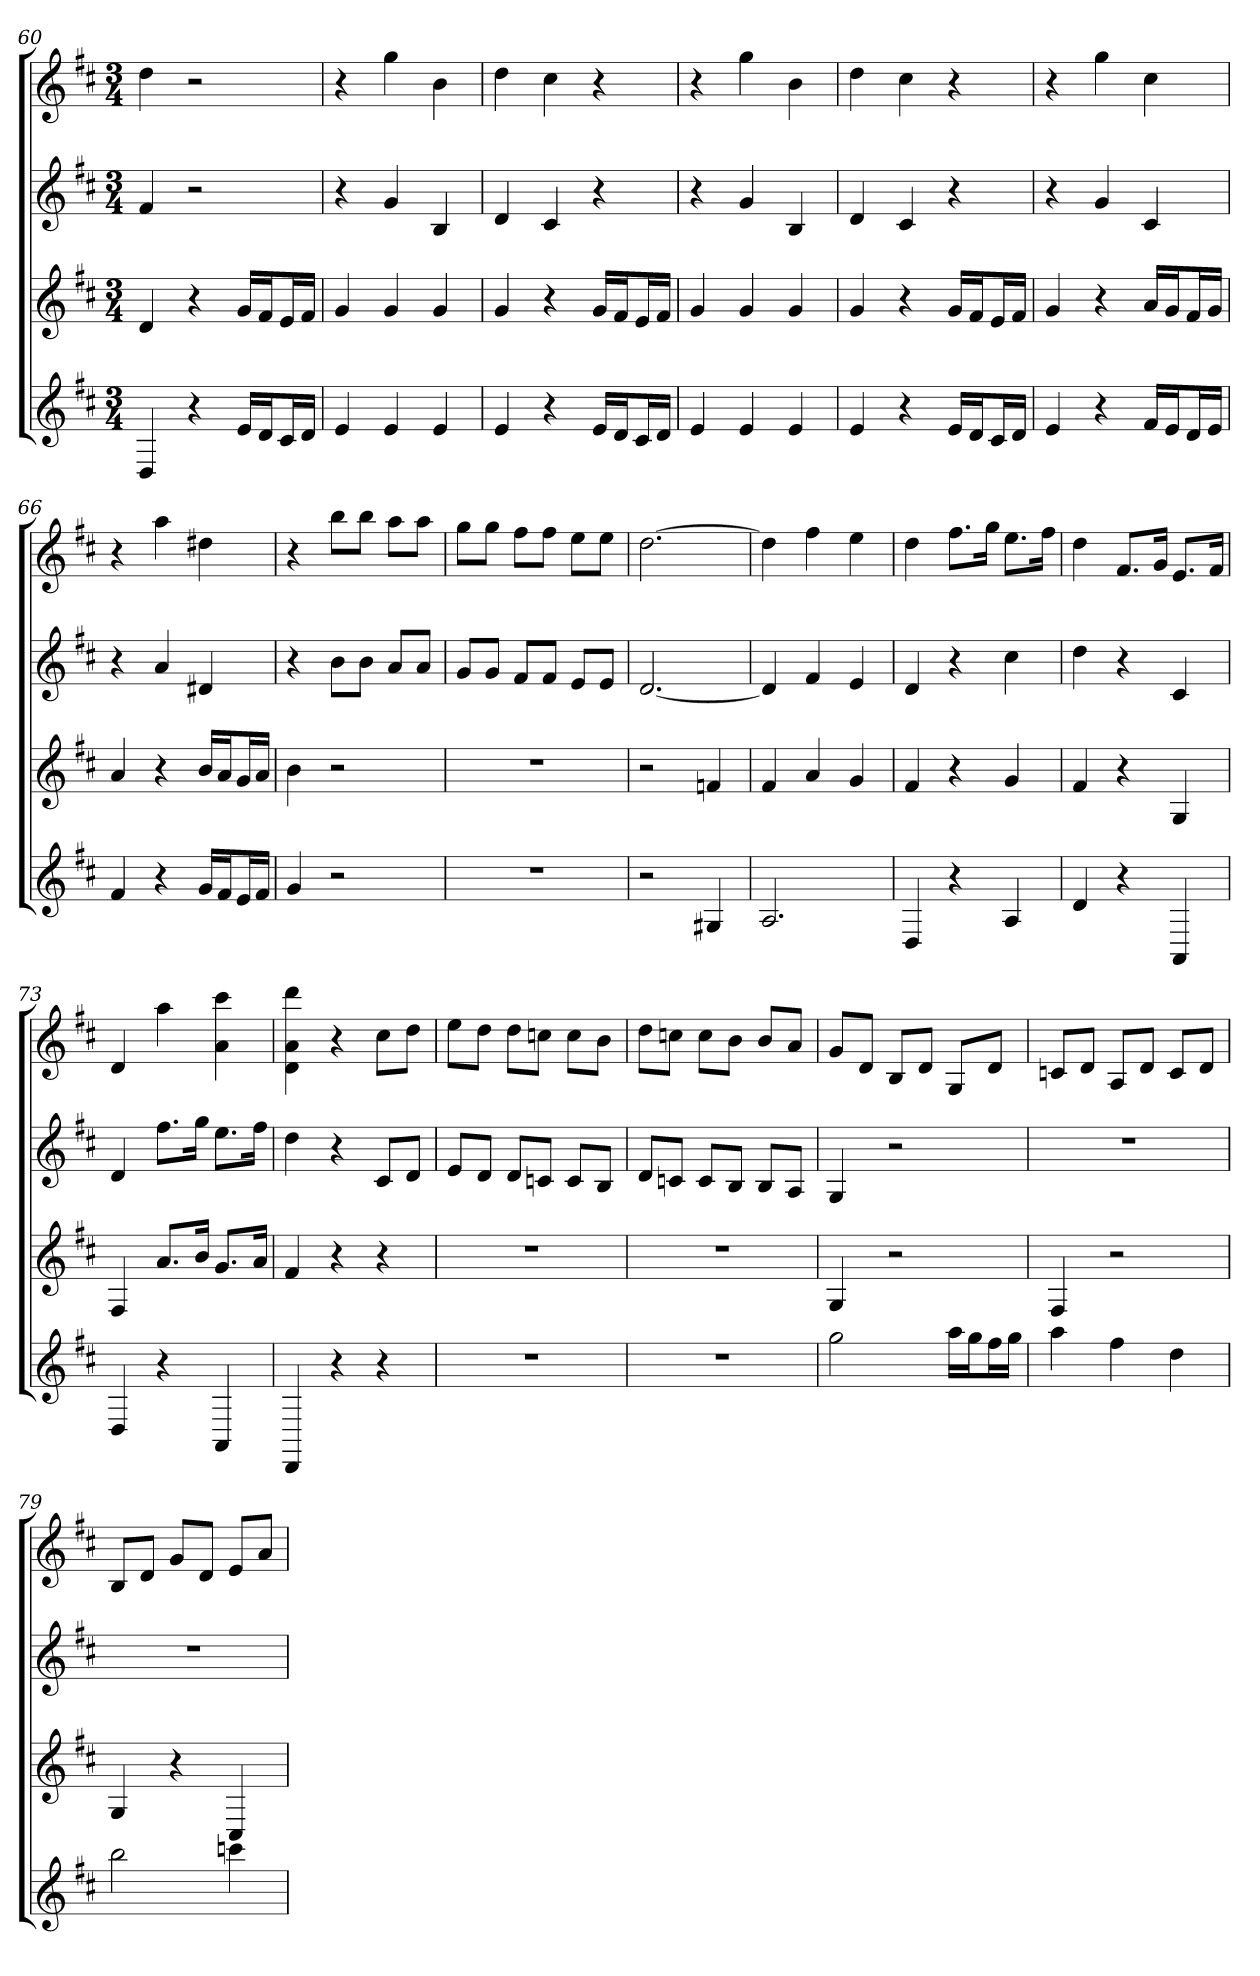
**kern	**kern	**kern	**kern
*part4	*part3	*part2	*part1
*staff4	*staff3	*staff2	*staff1
*k[f#c#]	*k[f#c#]	*k[f#c#]	*k[f#c#]
*D:	*D:	*D:	*D:
*M3/4	*M3/4	*M3/4	*M3/4
=60	=60	=60	=60
4D	4d	4f#	4dd
4r	4r	2r	2r
16eLL	16gLL	.	.
16dJ	16f#J	.	.
16c#L	16eL	.	.
16dJJ	16f#JJ	.	.
=61	=61	=61	=61
4e	4g	4r	4r
4e	4g	4g	4gg
4e	4g	4B	4b
=62	=62	=62	=62
4e	4g	4d	4dd
4r	4r	4c#	4cc#
16eLL	16gLL	4r	4r
16dJ	16f#J	.	.
16c#L	16eL	.	.
16dJJ	16f#JJ	.	.
=63	=63	=63	=63
4e	4g	4r	4r
4e	4g	4g	4gg
4e	4g	4B	4b
=64	=64	=64	=64
4e	4g	4d	4dd
4r	4r	4c#	4cc#
16eLL	16gLL	4r	4r
16dJ	16f#J	.	.
16c#L	16eL	.	.
16dJJ	16f#JJ	.	.
=65	=65	=65	=65
4e	4g	4r	4r
4r	4r	4g	4gg
16f#LL	16aLL	4c#	4cc#
16eJ	16gJ	.	.
16dL	16f#L	.	.
16eJJ	16gJJ	.	.
=66	=66	=66	=66
4f#	4a	4r	4r
4r	4r	4a	4aa
16gLL	16bLL	4d#X	4dd#X
16f#J	16aJ	.	.
16eL	16gL	.	.
16f#JJ	16aJJ	.	.
=67	=67	=67	=67
4g	4b	4r	4r
2r	2r	8bL	8bbL
.	.	8bJ	8bbJ
.	.	8aL	8aaL
.	.	8aJ	8aaJ
=68	=68	=68	=68
2.r	2.r	8gL	8ggL
.	.	8gJ	8ggJ
.	.	8f#L	8ff#L
.	.	8f#J	8ff#J
.	.	8eL	8eeL
.	.	8eJ	8eeJ
=69	=69	=69	=69
2r	2r	[2.d	[2.dd
4G#X	4fn	.	.
=70	=70	=70	=70
2.A	4f#	4d]	4dd]
.	4a	4f#	4ff#
.	4g	4e	4ee
=71	=71	=71	=71
4D	4f#	4d	4dd
4r	4r	4r	8.ff#L
.	.	.	16ggJk
4A	4g	4cc#	8.eeL
.	.	.	16ff#Jk
=72	=72	=72	=72
4d	4f#	4dd	4dd
4r	4r	4r	8.f#L
.	.	.	16gJk
4AA	4G	4c#	8.eL
.	.	.	16f#Jk
=73	=73	=73	=73
4D	4F#	4d	4d
4r	8.aL	8.ff#L	4aa
.	16bJk	16ggJk	.
4AA	8.gL	8.eeL	4a 4ccc#
.	16aJk	16ff#Jk	.
=74	=74	=74	=74
4DD	4f#	4dd	4d 4a 4ddd
4r	4r	4r	4r
4r	4r	8c#L	8cc#L
.	.	8dJ	8ddJ
=75	=75	=75	=75
2.r	2.r	8eL	8eeL
.	.	8dJ	8ddJ
.	.	8dL	8ddL
.	.	8cnJ	8ccnJ
.	.	8cL	8ccL
.	.	8BJ	8bJ
=76	=76	=76	=76
2.r	2.r	8dL	8ddL
.	.	8cnJ	8ccnJ
.	.	8cL	8ccL
.	.	8BJ	8bJ
.	.	8BL	8bL
.	.	8AJ	8aJ
=77	=77	=77	=77
2gg	4G	4G	8gL
.	.	.	8dJ
.	2r	2r	8BL
.	.	.	8dJ
16aaLL	.	.	8GL
16ggJ	.	.	.
16ff#L	.	.	8dJ
16ggJJ	.	.	.
=78	=78	=78	=78
4aa	4F#	2.r	8cnL
.	.	.	8dJ
4ff#	2r	.	8AL
.	.	.	8dJ
4dd	.	.	8cL
.	.	.	8dJ
=79	=79	=79	=79
2bb	4G	2.r	8BL
.	.	.	8dJ
.	4r	.	8gL
.	.	.	8dJ
4cccn	4C#	.	8eL
.	.	.	8aJ
=	=	=	=
*-	*-	*-	*-
